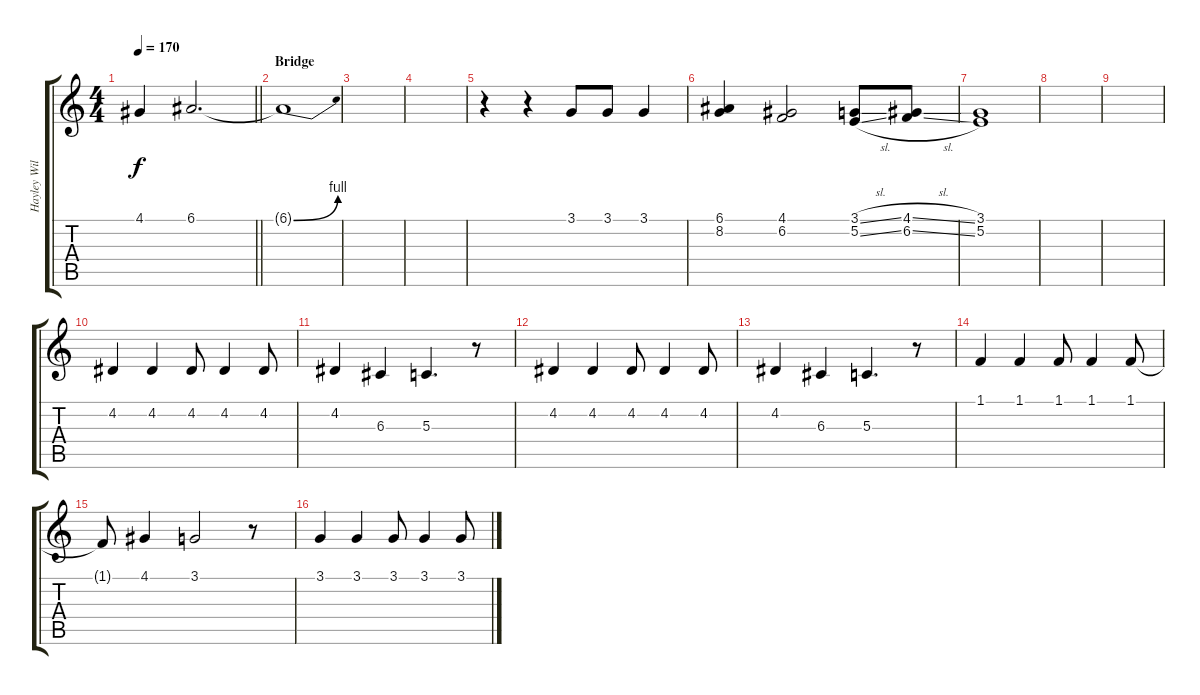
\track ("Hayley Williams (Vocals)" "Hayley Wil") {instrument clarinet}
\staff {score tabs}
\tuning (E4 B3 G3 D3 A2 E2) {hide}
\ts (4 4)
\tempo 170
\clef g2
\barLineRight lightlight
\ks c
4.1.4{dy f} 6.1.2{d} |
\section ("" "Bridge")
6.1{be (bend 0 0 60 4) t}.1 |
|
|
r.4 r.4 3.1.8 3.1.8 3.1.4 |
(6.1 8.2).4 (4.1 6.2).2 (3.1{sl} 5.2{sl}).8 (4.1{sl} 6.2{sl}).8 |
(3.1 5.2).1 |
|
|
4.2.4 4.2.4 4.2.8 4.2.4 4.2.8 |
4.2.4 6.3.4 5.3.4{d} r.8 |
4.2.4 4.2.4 4.2.8 4.2.4 4.2.8 |
4.2.4 6.3.4 5.3.4{d} r.8 |
1.1.4 1.1.4 1.1.8 1.1.4 1.1.8 |
1.1{t}.8 4.1.4 3.1.2 r.8 |
3.1.4 3.1.4 3.1.8 3.1.4 3.1.8
